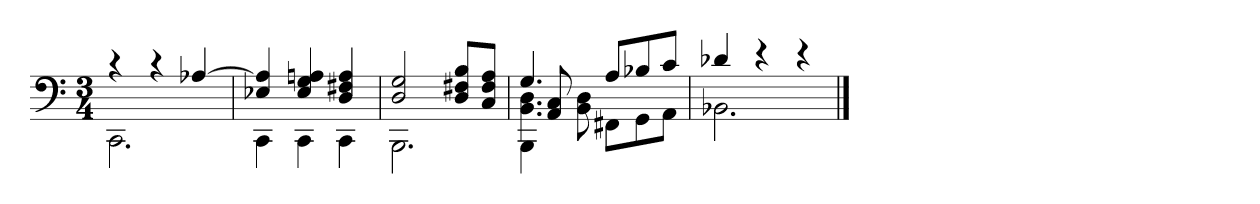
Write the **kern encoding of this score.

**kern
*part1
*staff1
*clefF4
*k[]
*M3/4
=1
*^
4r	2.CC
4r	.
[4A-X	.
=2	=2
4E-X 4A-]	4CC
4E- 4G 4An	4CC
4D 4F#X 4A	4CC
=3	=3
2D 2G	2.BBB
8D 8F#X 8BL	.
8C 8F# 8AJ	.
=4	=4
*^	*^
4.G	4.BB 4.D	8ryy	4BBB\
.	.	8AA/ 8C/	.
.	.	8BB\ 8D\	2ryy
8AL	8FF#XL	4.ryy	.
8B-X	8GG	.	.
8cJ	8AAJ	.	.
*	*v	*v	*v
=5	=5
4d-X	2.BB-X
4r	.
4r	.
*v	*v
==
*-
